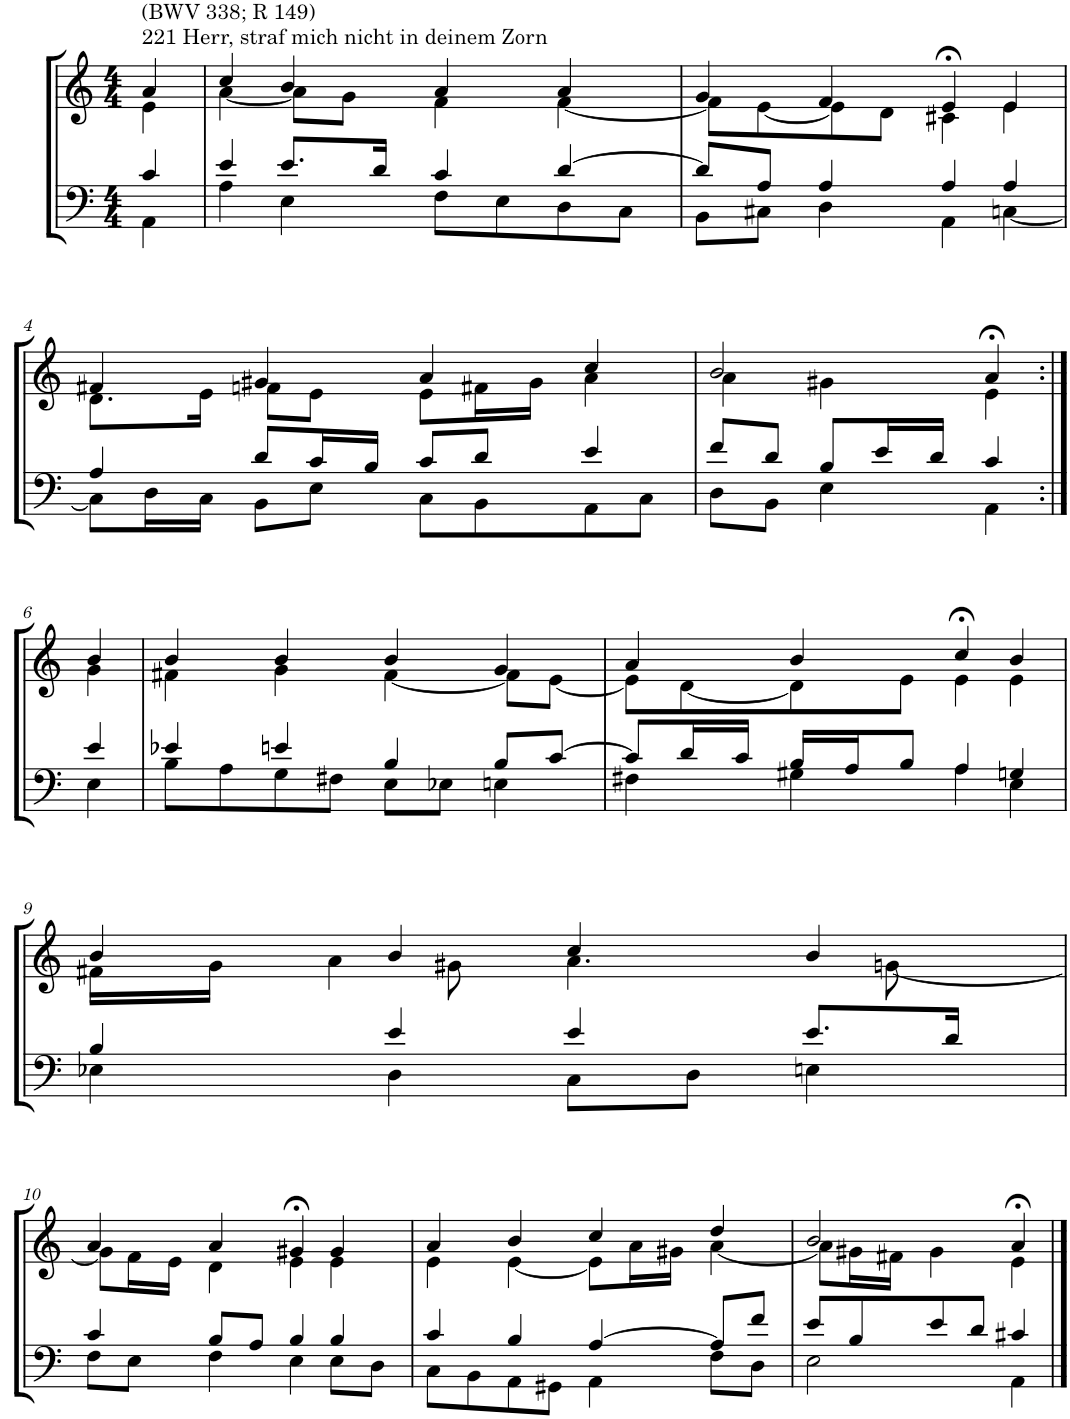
**kern	**kern
*part2	*part1
*staff2	*staff1
*I"Tenor/Baß	*I"Sopran/Alt
*clefF4	*clefG2
*k[]	*k[]
*M4/4	*M4/4
=1	=1
*^	*^
!	!	!LO:TX:a:t=221 Herr, straf mich nicht in deinem Zorn	!
!	!	!LO:TX:a:t=(BWV 338; R 149)	!
4c/	4AA\	4a/	4e\
=2	=2	=2	=2
4e/	4A\	4cc/	[4a\
8.e/L	4E\	4b/	8a\L]
.	.	.	8g\J
16d/Jk	.	.	.
4c/	8F\L	4a/	4f\
.	8E\	.	.
[4d/	8D\	4a/	[4f\
.	8C\J	.	.
=3	=3	=3	=3
8d/L]	8BB\L	4g/	8f\L]
8A/J	8C#X\J	.	[8e\
4A/	4D\	4f/	8e\]
.	.	.	8d\J
4A/	4AA\	4e>/	4c#X\
4A/	[4Cn\	4e/	4e\
!!LO:LB:g=z	!!
=4	=4	=4	=4
4A/	8C\L]	4f#X/	8.d\L
.	16D\L	.	.
.	16C\JJ	.	16e\Jk
8d/L	8BB\L	4g#X/	8fn\L
16c/L	8E\J	.	8e\J
16B/JJ	.	.	.
8c/L	8C\L	4a/	8e\L
8d/J	8BB\	.	16f#X\L
.	.	.	16g#\JJ
4e/	8AA\	4cc/	4a\
.	8C\J	.	.
=5	=5	=5	=5
8f/L	8D\L	2b/	4a\
8d/J	8BB\J	.	.
8B/L	4E\	.	4g#X\
16e/L	.	.	.
16d/JJ	.	.	.
4c/	4AA\	4a>/	4e\
!!LO:LB:g=z	!!
=6:|!	=6:|!	=6:|!	=6:|!
4e/	4E\	4b/	4g\
=7	=7	=7	=7
4e-X/	8B\L	4b/	4f#X\
.	8A\	.	.
4en/	8G\	4b/	4g\
.	8F#X\J	.	.
4B/	8E\L	4b/	[4f#\
.	8E-X\J	.	.
8B/L	4En\	4g/	8f#\L]
[8c/J	.	.	[8e\J
=8	=8	=8	=8
8c/L]	4F#X\	4a/	8e\L]
16d/L	.	.	[8d\
16c/JJ	.	.	.
16B/LL	4G#X\	4b/	8d\]
16A/J	.	.	.
8B/J	.	.	8e\J
4A/	4A\	4cc>/	4e\
4Gn/	4E\	4b/	4e\
!!LO:LB:g=z	!!
=9	=9	=9	=9
4B/	4E-X\	4b/	16f#X\LL
.	.	.	16g\JJ
.	.	.	4a\
4e/	4D\	4b/	.
.	.	.	8g#X\
4e/	8C\L	4cc/	4.a\
.	8D\J	.	.
8.e/L	4En\	4b/	.
.	.	.	[8gn\
16d/Jk	.	.	.
!!LO:LB:g=z	!!
=10	=10	=10	=10
4c/	8F\L	4a/	8g\L]
.	8E\J	.	16f\L
.	.	.	16e\JJ
8B/L	4F\	4a/	4d\
8A/J	.	.	.
4B/	4E\	4g#X>/	4e\
4B/	8E\L	4g#/	4e\
.	8D\J	.	.
=11	=11	=11	=11
4c/	8C\L	4a/	4e\
.	8BB\	.	.
4B/	8AA\	4b/	[4e\
.	8GG#X\J	.	.
[4A/	4AA\	4cc/	8e\L]
.	.	.	16a\L
.	.	.	16g#X\JJ
8A/L]	8F\L	4dd/	[4a\
8f/J	8D\J	.	.
=12	=12	=12	=12
8e/L	2E\	2b/	8a\L]
8B/	.	.	16g#X\L
.	.	.	16f#X\JJ
8e/	.	.	4g#\
8d/J	.	.	.
4c#X/	4AA\	4a>/	4e\
*v	*v	*	*
*	*v	*v
==	==
*-	*-
